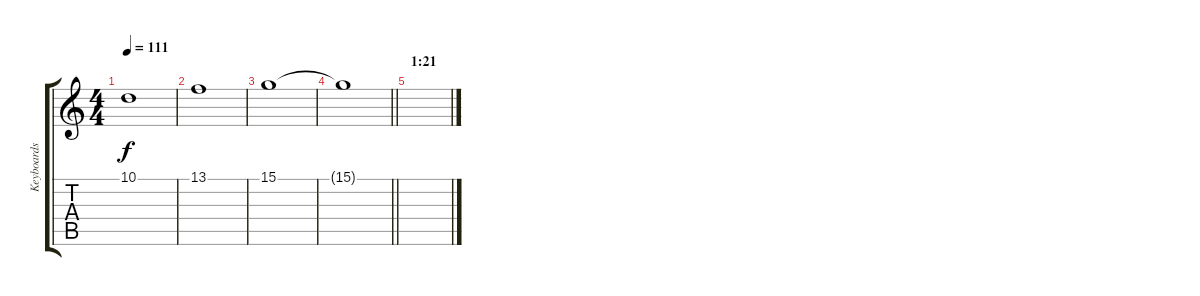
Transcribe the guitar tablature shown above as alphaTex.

\track ("Keyboards 2" "Keyboards ") {instrument pad2warm}
\staff {score tabs}
\tuning (E4 B3 G3 D3 A2 E2) {hide}
\ts (4 4)
\tempo 111
\clef g2
\ks c
10.1.1{dy f} |
13.1.1 |
15.1.1 |
\barLineRight lightlight
15.1{t}.1 |
\section ("" "1:21")
